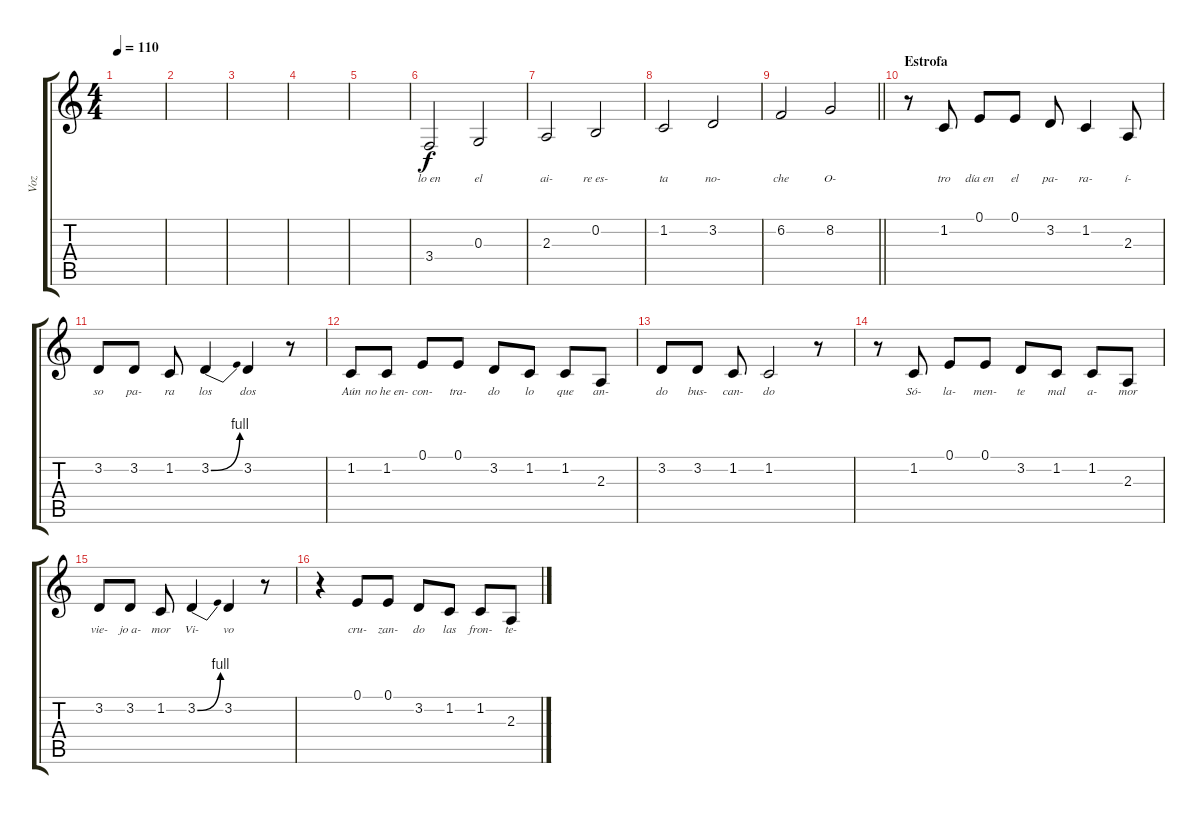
\track ("Voz" "Voz") {instrument altosax}
\staff {score tabs}
\tuning (E4 B3 G3 D3 A2 E2) {hide}
\ts (4 4)
\tempo 110
\clef g2
\ks c
|
|
|
|
|
3.4.2{lyrics (0 "lo en") lyrics (1 "") lyrics (2 "") lyrics (3 "") lyrics (4 "")} 0.3.2{lyrics (0 "el") lyrics (1 "") lyrics (2 "") lyrics (3 "") lyrics (4 "")} |
2.3.2{lyrics (0 "ai-") lyrics (1 "") lyrics (2 "") lyrics (3 "") lyrics (4 "")} 0.2.2{lyrics (0 "re es-") lyrics (1 "") lyrics (2 "") lyrics (3 "") lyrics (4 "")} |
1.2.2{lyrics (0 "ta") lyrics (1 "") lyrics (2 "") lyrics (3 "") lyrics (4 "")} 3.2.2{lyrics (0 "no-") lyrics (1 "") lyrics (2 "") lyrics (3 "") lyrics (4 "")} |
\barLineRight lightlight
6.2.2{lyrics (0 "che") lyrics (1 "") lyrics (2 "") lyrics (3 "") lyrics (4 "")} 8.2.2{lyrics (0 "O-") lyrics (1 "") lyrics (2 "") lyrics (3 "") lyrics (4 "")} |
\section ("" "Estrofa")
r.8 1.2.8{lyrics (0 "tro") lyrics (1 "") lyrics (2 "") lyrics (3 "") lyrics (4 "")} 0.1.8{lyrics (0 "día en") lyrics (1 "") lyrics (2 "") lyrics (3 "") lyrics (4 "")} 0.1.8{lyrics (0 "el") lyrics (1 "") lyrics (2 "") lyrics (3 "") lyrics (4 "")} 3.2.8{lyrics (0 "pa-") lyrics (1 "") lyrics (2 "") lyrics (3 "") lyrics (4 "")} 1.2.4{lyrics (0 "ra-") lyrics (1 "") lyrics (2 "") lyrics (3 "") lyrics (4 "")} 2.3.8{lyrics (0 "í-") lyrics (1 "") lyrics (2 "") lyrics (3 "") lyrics (4 "")} |
3.2.8{lyrics (0 "so") lyrics (1 "") lyrics (2 "") lyrics (3 "") lyrics (4 "")} 3.2.8{lyrics (0 "pa-") lyrics (1 "") lyrics (2 "") lyrics (3 "") lyrics (4 "")} 1.2.8{lyrics (0 "ra") lyrics (1 "") lyrics (2 "") lyrics (3 "") lyrics (4 "")} 3.2{be (bend 0 0 60 4)}.4{lyrics (0 "los") lyrics (1 "") lyrics (2 "") lyrics (3 "") lyrics (4 "")} 3.2.4{lyrics (0 "dos") lyrics (1 "") lyrics (2 "") lyrics (3 "") lyrics (4 "")} r.8 |
1.2.8{lyrics (0 "Aún") lyrics (1 "") lyrics (2 "") lyrics (3 "") lyrics (4 "")} 1.2.8{lyrics (0 "no he en-") lyrics (1 "") lyrics (2 "") lyrics (3 "") lyrics (4 "")} 0.1.8{lyrics (0 "con-") lyrics (1 "") lyrics (2 "") lyrics (3 "") lyrics (4 "")} 0.1.8{lyrics (0 "tra-") lyrics (1 "") lyrics (2 "") lyrics (3 "") lyrics (4 "")} 3.2.8{lyrics (0 "do") lyrics (1 "") lyrics (2 "") lyrics (3 "") lyrics (4 "")} 1.2.8{lyrics (0 "lo") lyrics (1 "") lyrics (2 "") lyrics (3 "") lyrics (4 "")} 1.2.8{lyrics (0 "que") lyrics (1 "") lyrics (2 "") lyrics (3 "") lyrics (4 "")} 2.3.8{lyrics (0 "an-") lyrics (1 "") lyrics (2 "") lyrics (3 "") lyrics (4 "")} |
3.2.8{lyrics (0 "do") lyrics (1 "") lyrics (2 "") lyrics (3 "") lyrics (4 "")} 3.2.8{lyrics (0 "bus-") lyrics (1 "") lyrics (2 "") lyrics (3 "") lyrics (4 "")} 1.2.8{lyrics (0 "can-") lyrics (1 "") lyrics (2 "") lyrics (3 "") lyrics (4 "")} 1.2.2{lyrics (0 "do") lyrics (1 "") lyrics (2 "") lyrics (3 "") lyrics (4 "")} r.8 |
r.8 1.2.8{lyrics (0 "Só-") lyrics (1 "") lyrics (2 "") lyrics (3 "") lyrics (4 "")} 0.1.8{lyrics (0 "la-") lyrics (1 "") lyrics (2 "") lyrics (3 "") lyrics (4 "")} 0.1.8{lyrics (0 "men-") lyrics (1 "") lyrics (2 "") lyrics (3 "") lyrics (4 "")} 3.2.8{lyrics (0 "te") lyrics (1 "") lyrics (2 "") lyrics (3 "") lyrics (4 "")} 1.2.8{lyrics (0 "mal") lyrics (1 "") lyrics (2 "") lyrics (3 "") lyrics (4 "")} 1.2.8{lyrics (0 "a-") lyrics (1 "") lyrics (2 "") lyrics (3 "") lyrics (4 "")} 2.3.8{lyrics (0 "mor") lyrics (1 "") lyrics (2 "") lyrics (3 "") lyrics (4 "")} |
3.2.8{lyrics (0 "vie-") lyrics (1 "") lyrics (2 "") lyrics (3 "") lyrics (4 "")} 3.2.8{lyrics (0 "jo a-") lyrics (1 "") lyrics (2 "") lyrics (3 "") lyrics (4 "")} 1.2.8{lyrics (0 "mor") lyrics (1 "") lyrics (2 "") lyrics (3 "") lyrics (4 "")} 3.2{be (bend 0 0 60 4)}.4{lyrics (0 "Vi-") lyrics (1 "") lyrics (2 "") lyrics (3 "") lyrics (4 "")} 3.2.4{lyrics (0 "vo") lyrics (1 "") lyrics (2 "") lyrics (3 "") lyrics (4 "")} r.8 |
r.4 0.1.8{lyrics (0 "cru-") lyrics (1 "") lyrics (2 "") lyrics (3 "") lyrics (4 "")} 0.1.8{lyrics (0 "zan-") lyrics (1 "") lyrics (2 "") lyrics (3 "") lyrics (4 "")} 3.2.8{lyrics (0 "do") lyrics (1 "") lyrics (2 "") lyrics (3 "") lyrics (4 "")} 1.2.8{lyrics (0 "las") lyrics (1 "") lyrics (2 "") lyrics (3 "") lyrics (4 "")} 1.2.8{lyrics (0 "fron-") lyrics (1 "") lyrics (2 "") lyrics (3 "") lyrics (4 "")} 2.3.8{lyrics (0 "te-") lyrics (1 "") lyrics (2 "") lyrics (3 "") lyrics (4 "")}
